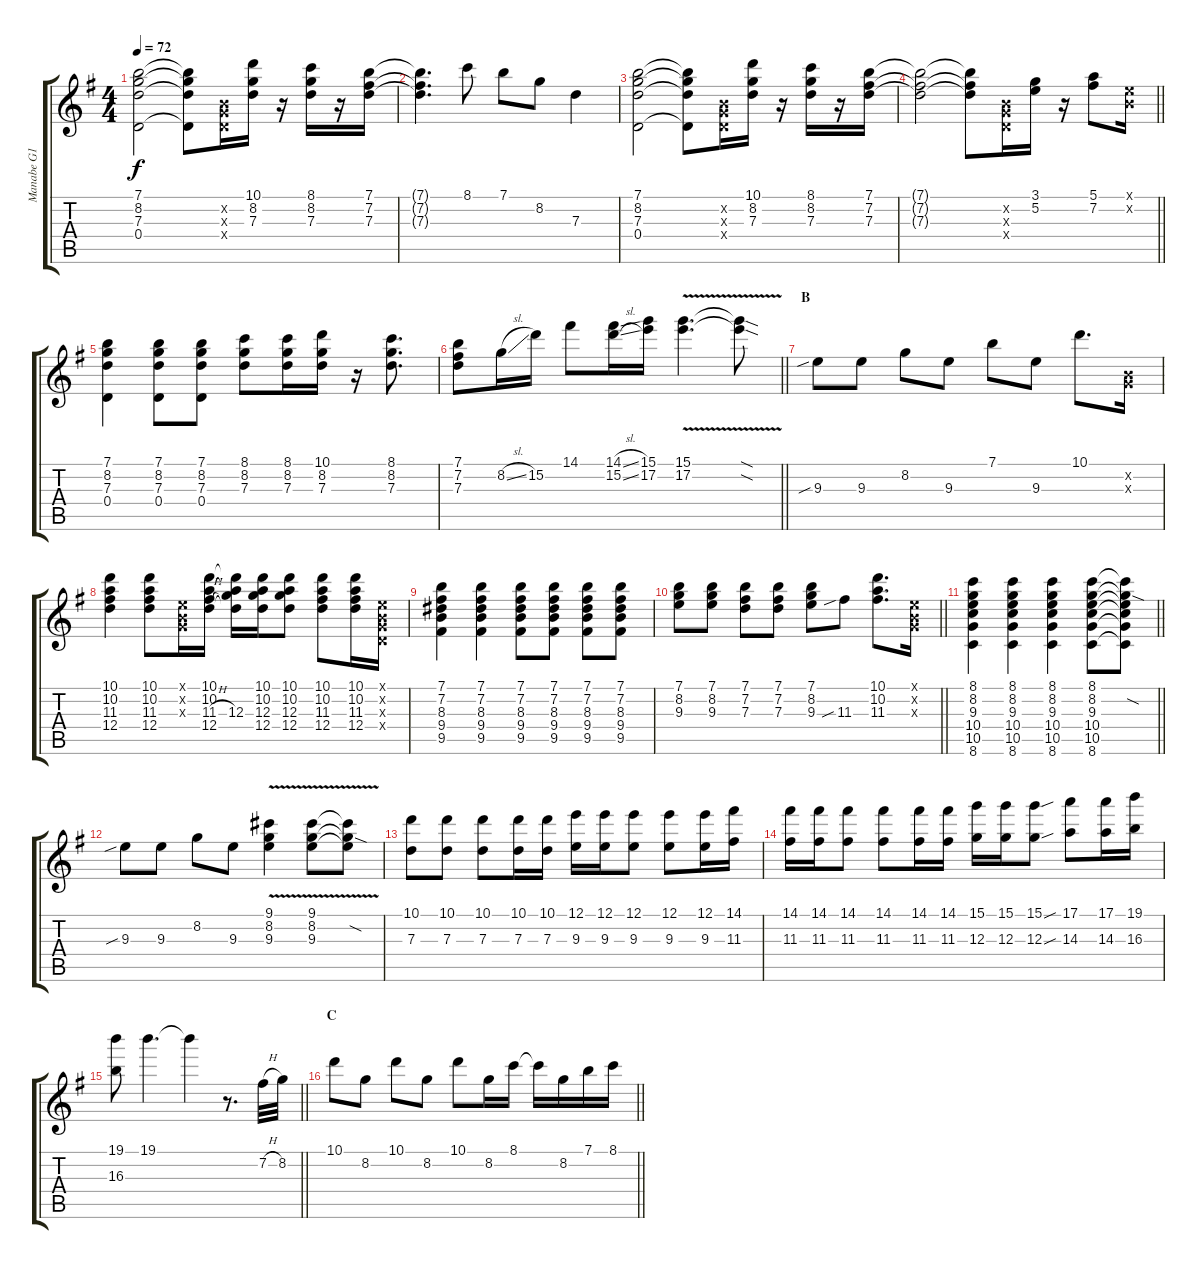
\track ("Manabe G1" "Manabe G1") {instrument overdrivenguitar}
\staff {score tabs}
\tuning (E4 B3 G3 D3 A2 E2) {hide}
\ts (4 4)
\tempo 72
\clef g2
\ks g
(7.1 8.2 7.3 0.4).2{dy f} (7.1{t} 8.2{t} 7.3{t} 0.4{t}).8 (0.2{x} 0.3{x} 0.4{x}).16 (10.1 8.2 7.3).16 r.16 (8.1 8.2 7.3).16 r.16 (7.1 7.2 7.3).16 |
(7.1{t} 7.2{t} 7.3{t}).4{d} 8.1.8 7.1.8 8.2.8 7.3.4 |
(7.1 8.2 7.3 0.4).2 (7.1{t} 8.2{t} 7.3{t} 0.4{t}).8 (0.2{x} 0.3{x} 0.4{x}).16 (10.1 8.2 7.3).16 r.16 (8.1 8.2 7.3).16 r.16 (7.1 7.2 7.3).16 |
\barLineRight lightlight
(7.1{t} 7.2{t} 7.3{t}).2 (7.1{t} 7.2{t} 7.3{t}).8 (0.2{x} 0.3{x} 0.4{x}).16 (3.1 5.2).16 r.16 (5.1 7.2).8 (0.1{x} 0.2{x}).16 |
\section ("" "")
(7.1 8.2 7.3 0.4).4 (7.1 8.2 7.3 0.4).8 (7.1 8.2 7.3 0.4).8 (8.1 8.2 7.3).8 (8.1 8.2 7.3).16 (10.1 8.2 7.3).16 r.16 (8.1 8.2 7.3).8{d} |
\barLineRight lightlight
(7.1 7.2 7.3).8 8.2{sl}.16 15.2.16 14.1.8 (14.1{sl} 15.2{sl}).16 (15.1 17.2).16 (15.1{v} 17.2{v}).4{d} (15.1{sod t} 17.2{sod t}).8 |
\section ("" "B")
9.3{sib}.8 9.3.8 8.2.8 9.3.8 7.1.8 9.3.8 10.1.8{d} (0.2{x} 0.3{x}).16 |
(10.1 10.2 11.3 12.4).4 (10.1 10.2 11.3 12.4).8 (0.1{x} 0.2{x} 0.3{x}).16 (10.1 10.2 11.3{h} 12.4).16 (10.1{t} 10.2{t} 12.3 12.4{t}).16 (10.1 10.2 12.3 12.4).16 (10.1 10.2 12.3 12.4).8 (10.1 10.2 11.3 12.4).8 (10.1 10.2 11.3 12.4).16 (0.1{x} 0.2{x} 0.3{x} 0.4{x}).16 |
(7.1 7.2 8.3 9.4 9.5).4 (7.1 7.2 8.3 9.4 9.5).4 (7.1 7.2 8.3 9.4 9.5).8 (7.1 7.2 8.3 9.4 9.5).8 (7.1 7.2 8.3 9.4 9.5).8 (7.1 7.2 8.3 9.4 9.5).8 |
\barLineRight lightlight
(7.1 8.2 9.3).8 (7.1 8.2 9.3).8 (7.1 7.2 7.3).8 (7.1 7.2 7.3).8 (7.1 8.2 9.3).8 11.3{sib}.8 (10.1 10.2 11.3).8{d} (0.1{x} 0.2{x} 0.3{x}).16 |
\section ("" "")
\barLineRight lightlight
(8.1 8.2 9.3 10.4 10.5 8.6).4 (8.1 8.2 9.3 10.4 10.5 8.6).4 (8.1 8.2 9.3 10.4 10.5 8.6).4 (8.1 8.2 9.3 10.4 10.5 8.6).8 (8.1{t} 8.2{sod t} 9.3{t} 10.4{t} 10.5{t} 8.6{t}).8 |
\section ("" "")
9.3{sib}.8 9.3.8 8.2.8 9.3.8 (9.1{v} 8.2{v} 9.3{v}).4 (9.1{v} 8.2{v} 9.3{v}).8 (9.1{t} 8.2{sod t} 9.3{t}).8 |
(10.1 7.3).8 (10.1 7.3).8 (10.1 7.3).8 (10.1 7.3).16 (10.1 7.3).16 (12.1 9.3).16 (12.1 9.3).16 (12.1 9.3).8 (12.1 9.3).8 (12.1 9.3).16 (14.1 11.3).16 |
(14.1 11.3).16 (14.1 11.3).16 (14.1 11.3).8 (14.1 11.3).8 (14.1 11.3).16 (14.1 11.3).16 (15.1 12.3).16 (15.1 12.3).16 (15.1{sou} 12.3{sou}).8 (17.1 14.3).8 (17.1 14.3).16 (19.1 16.3).16 |
\barLineRight lightlight
(19.1 16.3).8 19.1.4{d} 19.1{t}.4 r.8{d} 7.2{h}.32 8.2.32 |
\section ("" "C")
\barLineRight lightlight
10.1.8 8.2.8 10.1.8 8.2.8 10.1.8 8.2.16 8.1.16 8.1{t}.16 8.2.16 7.1.16 8.1.16
